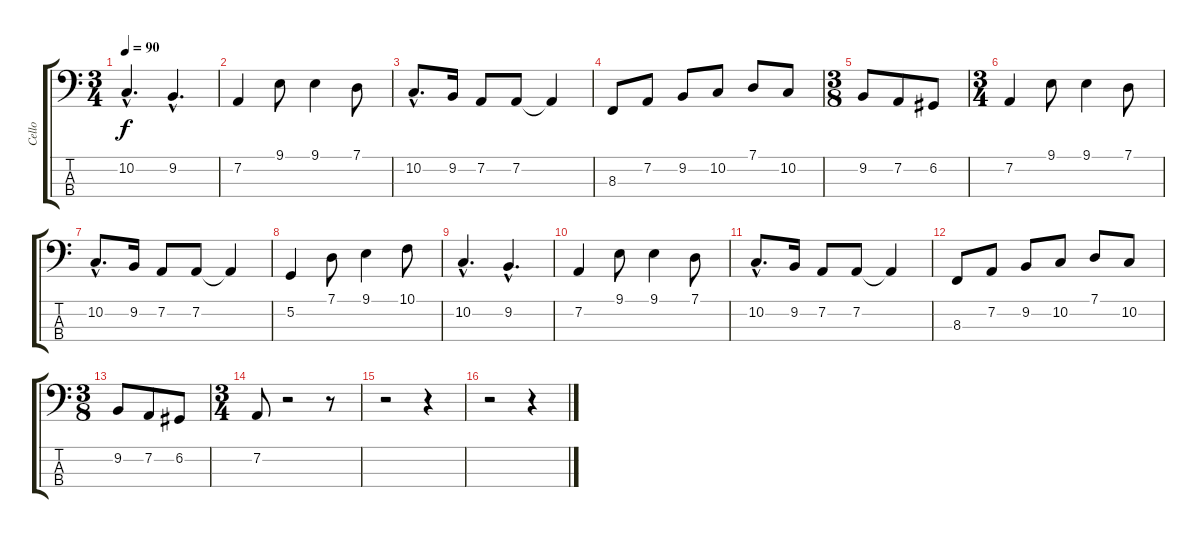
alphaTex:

\track ("Cello" "Cello") {instrument cello}
\staff {score tabs}
\tuning (G2 D2 A1 E1) {hide}
\ts (3 4)
\tempo 90
\clef f4
\ks c
10.2{hac}.4{d dy f} 9.2{hac}.4{d} |
7.2.4 9.1.8 9.1.4 7.1.8 |
10.2{hac}.8{d} 9.2.16 7.2.8 7.2.8 7.2{t}.4 |
8.3.8 7.2.8 9.2.8 10.2.8 7.1.8 10.2.8 |
\ts (3 8)
9.2.8 7.2.8 6.2.8 |
\ts (3 4)
7.2.4 9.1.8 9.1.4 7.1.8 |
10.2{hac}.8{d} 9.2.16 7.2.8 7.2.8 7.2{t}.4 |
5.2.4 7.1.8 9.1.4 10.1.8 |
10.2{hac}.4{d} 9.2{hac}.4{d} |
7.2.4 9.1.8 9.1.4 7.1.8 |
10.2{hac}.8{d} 9.2.16 7.2.8 7.2.8 7.2{t}.4 |
8.3.8 7.2.8 9.2.8 10.2.8 7.1.8 10.2.8 |
\ts (3 8)
9.2.8 7.2.8 6.2.8 |
\ts (3 4)
7.2.8 r.2 r.8 |
r.2 r.4 |
r.2 r.4
